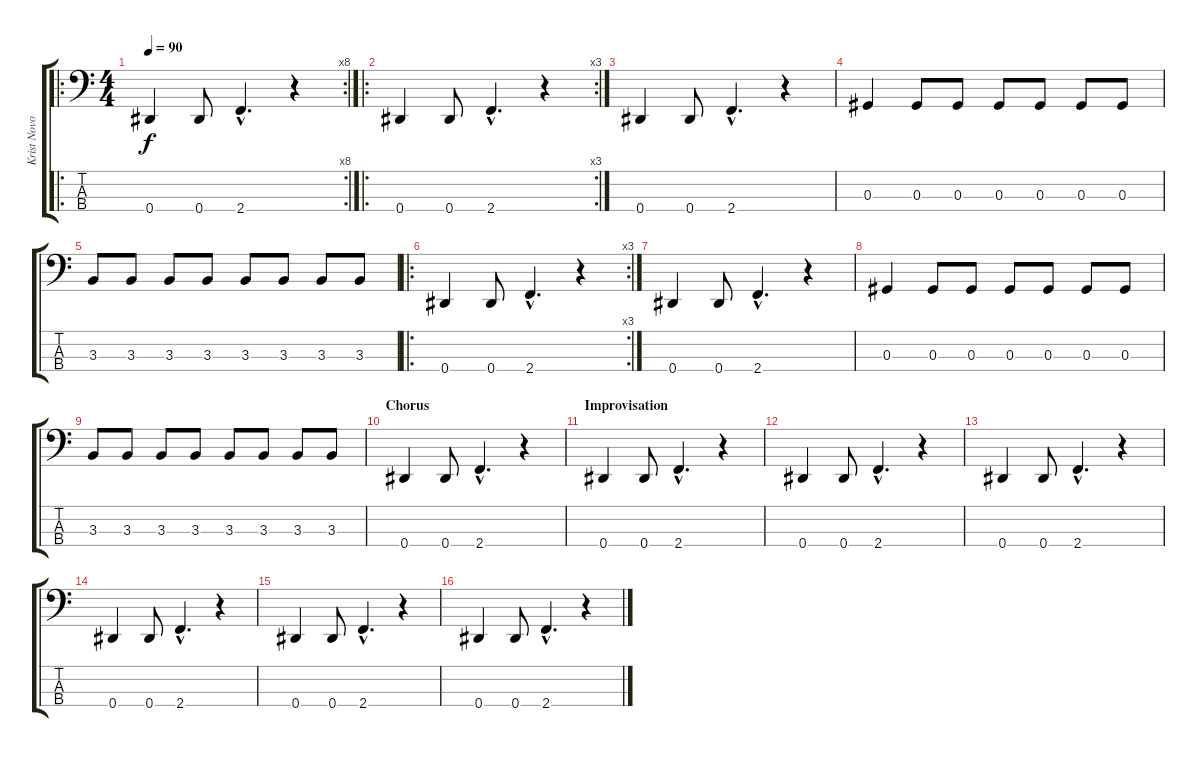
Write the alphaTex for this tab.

\track ("Krist Novoselic" "Krist Novo") {instrument electricbasspick}
\staff {score tabs}
\tuning (Gb2 Db2 Ab1 Eb1) {hide}
\ro
\rc 8
\ts (4 4)
\tempo 90
\clef f4
\ks c
0.4.4{dy f} 0.4.8 2.4{hac}.4{d} r.4 |
\ro
\rc 3
0.4.4 0.4.8 2.4{hac}.4{d} r.4 |
0.4.4 0.4.8 2.4{hac}.4{d} r.4 |
0.3.4 0.3.8 0.3.8 0.3.8 0.3.8 0.3.8 0.3.8 |
3.3.8 3.3.8 3.3.8 3.3.8 3.3.8 3.3.8 3.3.8 3.3.8 |
\ro
\rc 3
0.4.4 0.4.8 2.4{hac}.4{d} r.4 |
0.4.4 0.4.8 2.4{hac}.4{d} r.4 |
0.3.4 0.3.8 0.3.8 0.3.8 0.3.8 0.3.8 0.3.8 |
3.3.8 3.3.8 3.3.8 3.3.8 3.3.8 3.3.8 3.3.8 3.3.8 |
\section ("" "Chorus")
0.4.4 0.4.8 2.4{hac}.4{d} r.4 |
\section ("" "Improvisation")
0.4.4 0.4.8 2.4{hac}.4{d} r.4 |
0.4.4 0.4.8 2.4{hac}.4{d} r.4 |
0.4.4 0.4.8 2.4{hac}.4{d} r.4 |
0.4.4 0.4.8 2.4{hac}.4{d} r.4 |
0.4.4 0.4.8 2.4{hac}.4{d} r.4 |
0.4.4 0.4.8 2.4{hac}.4{d} r.4
